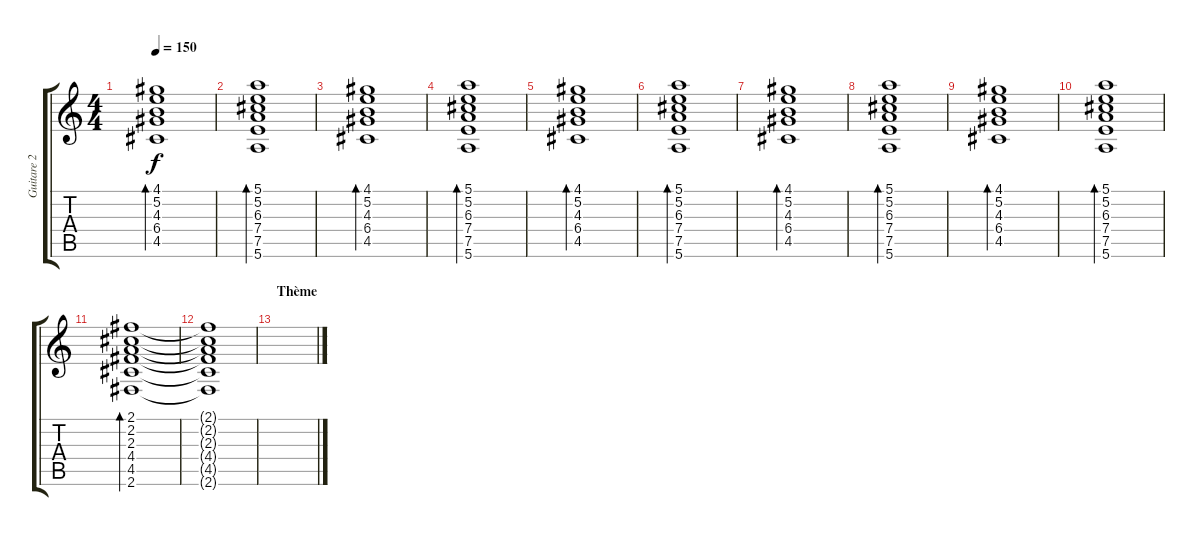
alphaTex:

\track ("Guitare 2" "Guitare 2") {instrument electricguitarclean}
\staff {score tabs}
\tuning (E4 B3 G3 D3 A2 E2) {hide}
\ts (4 4)
\tempo 150
\clef g2
\ks c
(4.1 5.2 4.3 6.4 4.5).1{bd 120 dy f} |
(5.1 5.2 6.3 7.4 7.5 5.6).1{bd 120} |
(4.1 5.2 4.3 6.4 4.5).1{bd 120} |
(5.1 5.2 6.3 7.4 7.5 5.6).1{bd 120} |
(4.1 5.2 4.3 6.4 4.5).1{bd 120} |
(5.1 5.2 6.3 7.4 7.5 5.6).1{bd 120} |
(4.1 5.2 4.3 6.4 4.5).1{bd 120} |
(5.1 5.2 6.3 7.4 7.5 5.6).1{bd 120} |
(4.1 5.2 4.3 6.4 4.5).1{bd 120} |
(5.1 5.2 6.3 7.4 7.5 5.6).1{bd 120} |
(2.1 2.2 2.3 4.4 4.5 2.6).1{bd 120} |
(2.1{t} 2.2{t} 2.3{t} 4.4{t} 4.5{t} 2.6{t}).1 |
\section ("" "Thème")
